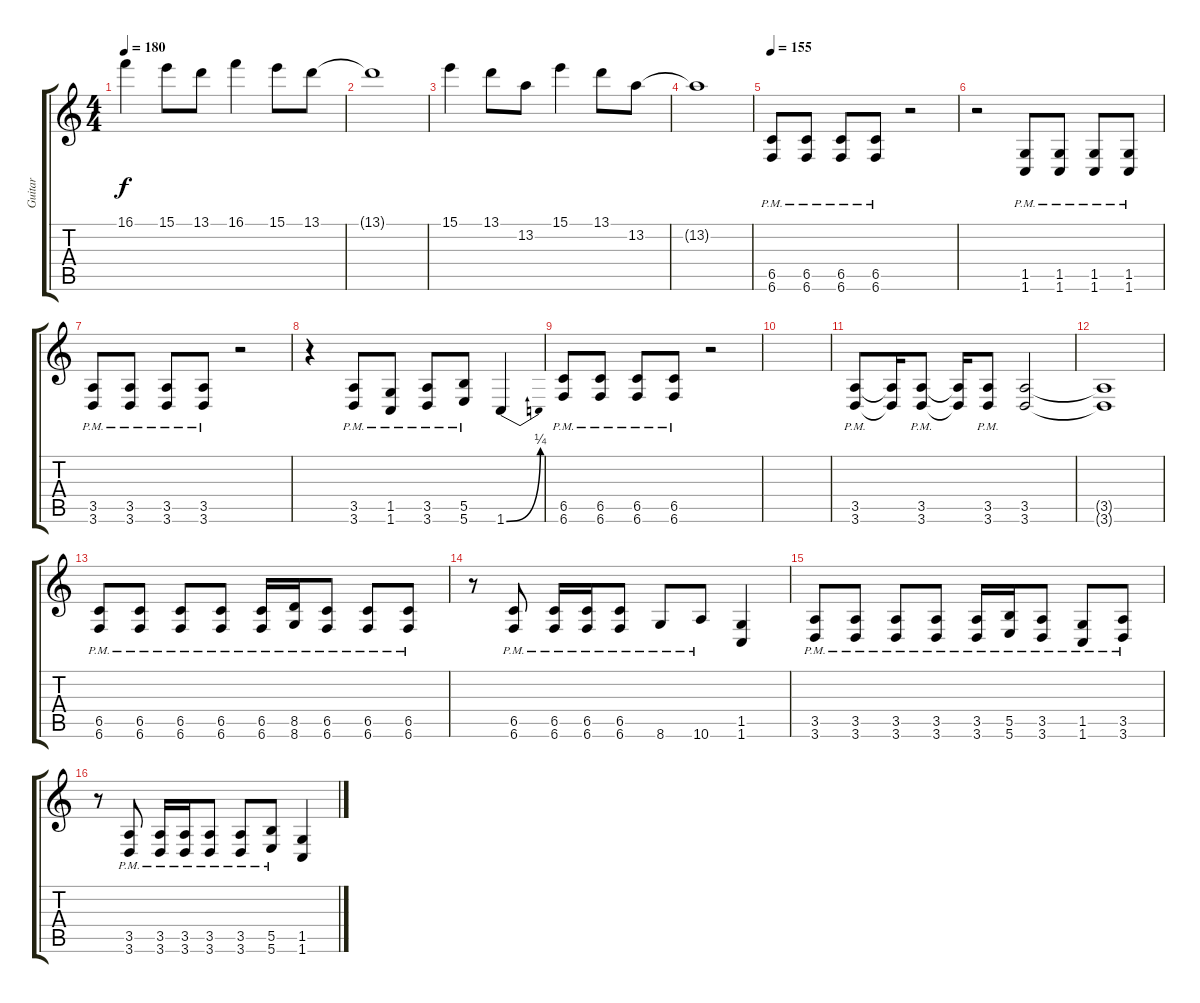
\track ("Guitar" "Guitar") {instrument distortionguitar}
\staff {score tabs}
\tuning (Db4 Ab3 E3 B2 Gb2 B1) {hide}
\ts (4 4)
\tempo 180
\clef g2
\ks c
16.1.4{dy f} 15.1.8 13.1.8 16.1.4 15.1.8 13.1.8 |
13.1{t}.1 |
15.1.4 13.1.8 13.2.8 15.1.4 13.1.8 13.2.8 |
13.2{t}.1 |
\tempo 155
(6.5{pm} 6.6{pm}).8{instrument distortionguitar} (6.5{pm} 6.6{pm}).8 (6.5{pm} 6.6{pm}).8 (6.5{pm} 6.6{pm}).8 r.2 |
r.2 (1.5{pm} 1.6{pm}).8 (1.5{pm} 1.6{pm}).8 (1.5{pm} 1.6{pm}).8 (1.5{pm} 1.6{pm}).8 |
(3.5{pm} 3.6{pm}).8 (3.5{pm} 3.6{pm}).8 (3.5{pm} 3.6{pm}).8 (3.5{pm} 3.6{pm}).8 r.2 |
r.4 (3.5{pm} 3.6{pm}).8 (1.5{pm} 1.6{pm}).8 (3.5{pm} 3.6{pm}).8 (5.5{pm} 5.6{pm}).8 1.6{be (bend 0 0 60 1)}.4 |
(6.5{pm} 6.6{pm}).8 (6.5{pm} 6.6{pm}).8 (6.5{pm} 6.6{pm}).8 (6.5{pm} 6.6{pm}).8 r.2 |
|
(3.5{pm} 3.6{pm}).8 (3.5{t} 3.6{t}).16 (3.5{pm} 3.6{pm}).8 (3.5{t} 3.6{t}).16 (3.5{pm} 3.6{pm}).8 (3.5 3.6).2 |
(3.5{t} 3.6{t}).1 |
(6.5{pm} 6.6{pm}).8 (6.5{pm} 6.6{pm}).8 (6.5{pm} 6.6{pm}).8 (6.5{pm} 6.6{pm}).8 (6.5{pm} 6.6{pm}).16 (8.5{pm} 8.6{pm}).16 (6.5{pm} 6.6{pm}).8 (6.5{pm} 6.6{pm}).8 (6.5{pm} 6.6{pm}).8 |
r.8 (6.5{pm} 6.6{pm}).8 (6.5{pm} 6.6{pm}).16 (6.5{pm} 6.6{pm}).16 (6.5{pm} 6.6{pm}).8 8.6{pm}.8 10.6{pm}.8 (1.5 1.6).4 |
(3.5{pm} 3.6{pm}).8 (3.5{pm} 3.6{pm}).8 (3.5{pm} 3.6{pm}).8 (3.5{pm} 3.6{pm}).8 (3.5{pm} 3.6{pm}).16 (5.5{pm} 5.6{pm}).16 (3.5{pm} 3.6{pm}).8 (1.5{pm} 1.6{pm}).8 (3.5{pm} 3.6{pm}).8 |
r.8 (3.5{pm} 3.6{pm}).8 (3.5{pm} 3.6{pm}).16 (3.5{pm} 3.6{pm}).16 (3.5{pm} 3.6{pm}).8 (3.5{pm} 3.6{pm}).8 (5.5{pm} 5.6{pm}).8 (1.5 1.6).4
